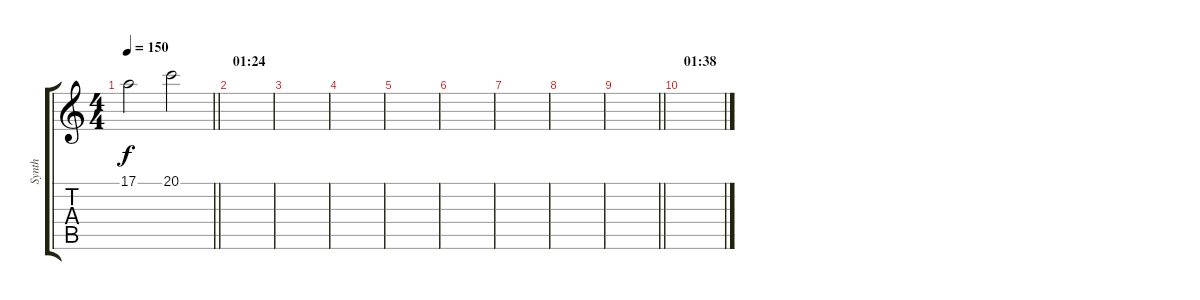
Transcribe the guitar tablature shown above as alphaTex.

\track ("Synth" "Synth") {instrument pad4choir}
\staff {score tabs}
\tuning (E4 B3 G3 D3 A2 D2) {hide}
\ts (4 4)
\tempo 150
\clef g2
\barLineRight lightlight
\ks c
17.1.2{dy f} 20.1.2 |
\section ("" "01:24")
|
|
|
|
|
|
|
\barLineRight lightlight
|
\section ("" "01:38")
